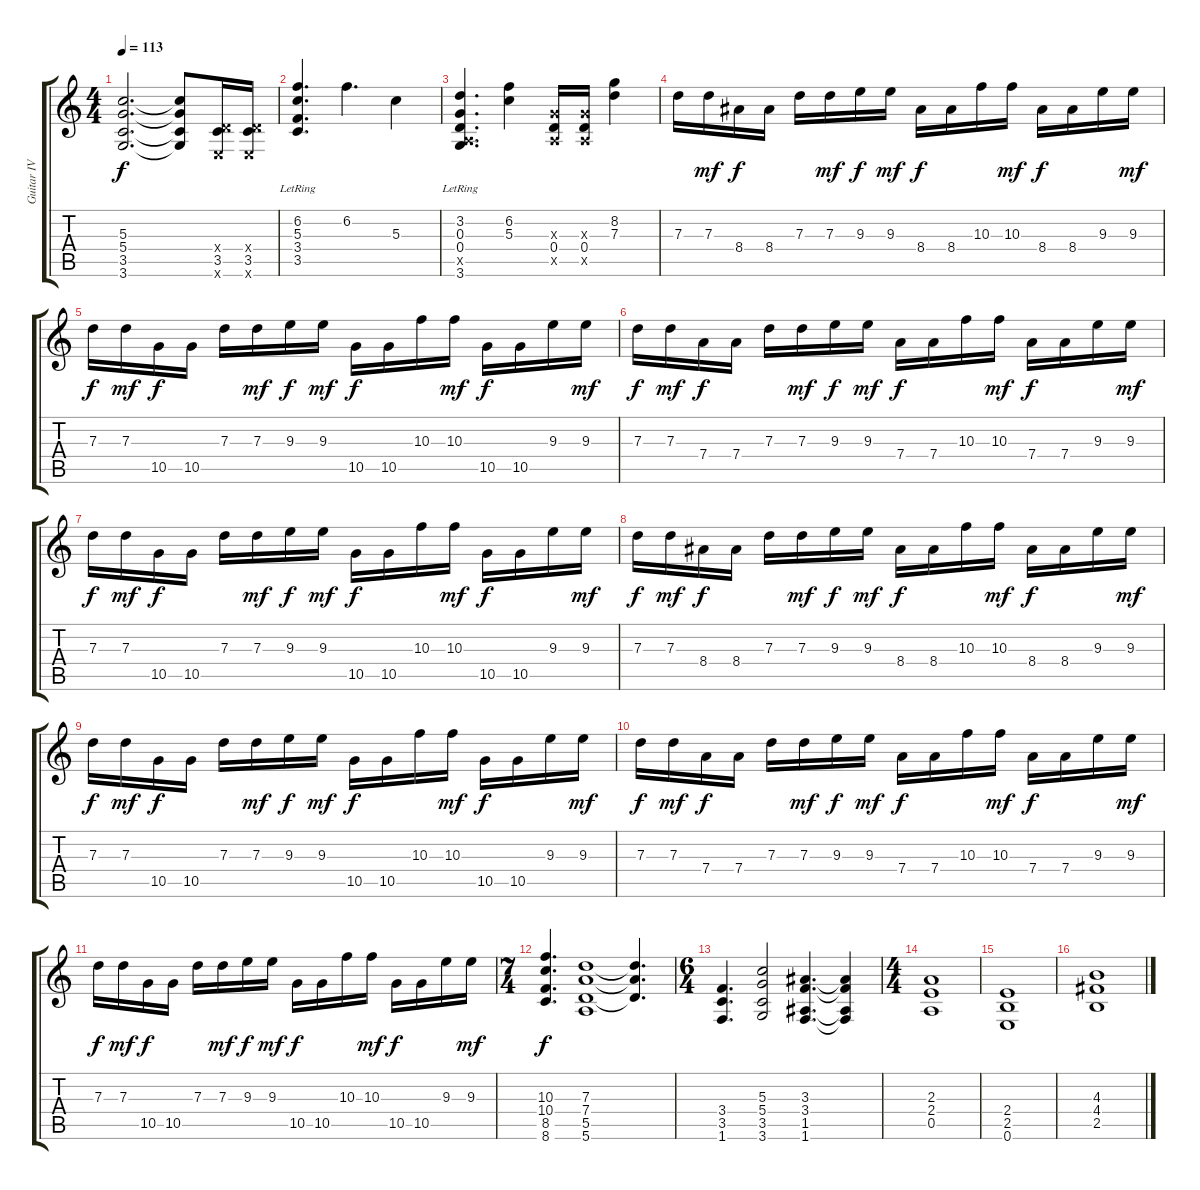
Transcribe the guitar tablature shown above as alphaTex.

\track ("Guitar IV" "Guitar IV") {instrument distortionguitar}
\staff {score tabs}
\tuning (E4 B3 G3 D3 A2 E2) {hide}
\ts (4 4)
\tempo 113
\clef g2
\ks c
(5.3 5.4 3.5 3.6).2{d dy f} (5.3{t} 5.4{t} 3.5{t} 3.6{t}).8 (0.4{x} 3.5 0.6{x}).16 (0.4{x} 3.5 0.6{x}).16 |
(6.2{lr} 5.3{lr} 3.4{lr} 3.5{lr}).4{d} 6.2.4{d} 5.3.4 |
(3.2{lr} 0.3{lr} 0.4 0.5{x} 3.6).4{d} (6.2 5.3).4 (0.3{x} 0.4 0.5{x}).16 (0.3{x} 0.4 0.5{x}).16 (8.2 7.3).4 |
7.3.16 7.3.16{dy mf} 8.4.16{dy f} 8.4.16 7.3.16 7.3.16{dy mf} 9.3.16{dy f} 9.3.16{dy mf} 8.4.16{dy f} 8.4.16 10.3.16 10.3.16{dy mf} 8.4.16{dy f} 8.4.16 9.3.16 9.3.16{dy mf} |
7.3.16{dy f} 7.3.16{dy mf} 10.5.16{dy f} 10.5.16 7.3.16 7.3.16{dy mf} 9.3.16{dy f} 9.3.16{dy mf} 10.5.16{dy f} 10.5.16 10.3.16 10.3.16{dy mf} 10.5.16{dy f} 10.5.16 9.3.16 9.3.16{dy mf} |
7.3.16{dy f} 7.3.16{dy mf} 7.4.16{dy f} 7.4.16 7.3.16 7.3.16{dy mf} 9.3.16{dy f} 9.3.16{dy mf} 7.4.16{dy f} 7.4.16 10.3.16 10.3.16{dy mf} 7.4.16{dy f} 7.4.16 9.3.16 9.3.16{dy mf} |
7.3.16{dy f} 7.3.16{dy mf} 10.5.16{dy f} 10.5.16 7.3.16 7.3.16{dy mf} 9.3.16{dy f} 9.3.16{dy mf} 10.5.16{dy f} 10.5.16 10.3.16 10.3.16{dy mf} 10.5.16{dy f} 10.5.16 9.3.16 9.3.16{dy mf} |
7.3.16{dy f} 7.3.16{dy mf} 8.4.16{dy f} 8.4.16 7.3.16 7.3.16{dy mf} 9.3.16{dy f} 9.3.16{dy mf} 8.4.16{dy f} 8.4.16 10.3.16 10.3.16{dy mf} 8.4.16{dy f} 8.4.16 9.3.16 9.3.16{dy mf} |
7.3.16{dy f} 7.3.16{dy mf} 10.5.16{dy f} 10.5.16 7.3.16 7.3.16{dy mf} 9.3.16{dy f} 9.3.16{dy mf} 10.5.16{dy f} 10.5.16 10.3.16 10.3.16{dy mf} 10.5.16{dy f} 10.5.16 9.3.16 9.3.16{dy mf} |
7.3.16{dy f} 7.3.16{dy mf} 7.4.16{dy f} 7.4.16 7.3.16 7.3.16{dy mf} 9.3.16{dy f} 9.3.16{dy mf} 7.4.16{dy f} 7.4.16 10.3.16 10.3.16{dy mf} 7.4.16{dy f} 7.4.16 9.3.16 9.3.16{dy mf} |
7.3.16{dy f} 7.3.16{dy mf} 10.5.16{dy f} 10.5.16 7.3.16 7.3.16{dy mf} 9.3.16{dy f} 9.3.16{dy mf} 10.5.16{dy f} 10.5.16 10.3.16 10.3.16{dy mf} 10.5.16{dy f} 10.5.16 9.3.16 9.3.16{dy mf} |
\ts (7 4)
(10.3 10.4 8.5 8.6).4{d dy f} (7.3 7.4 5.5 5.6).1 (7.3{t} 7.4{t} 5.5{t}).4{d} |
\ts (6 4)
(3.4 3.5 1.6).4{d} (5.3 5.4 3.5 3.6).2 (3.3 3.4 1.5 1.6).4{d} (3.3{t} 3.4{t} 1.5{t} 1.6{t}).4 |
\ts (4 4)
(2.3 2.4 0.5).1 |
(2.4 2.5 0.6).1 |
(4.3 4.4 2.5).1
